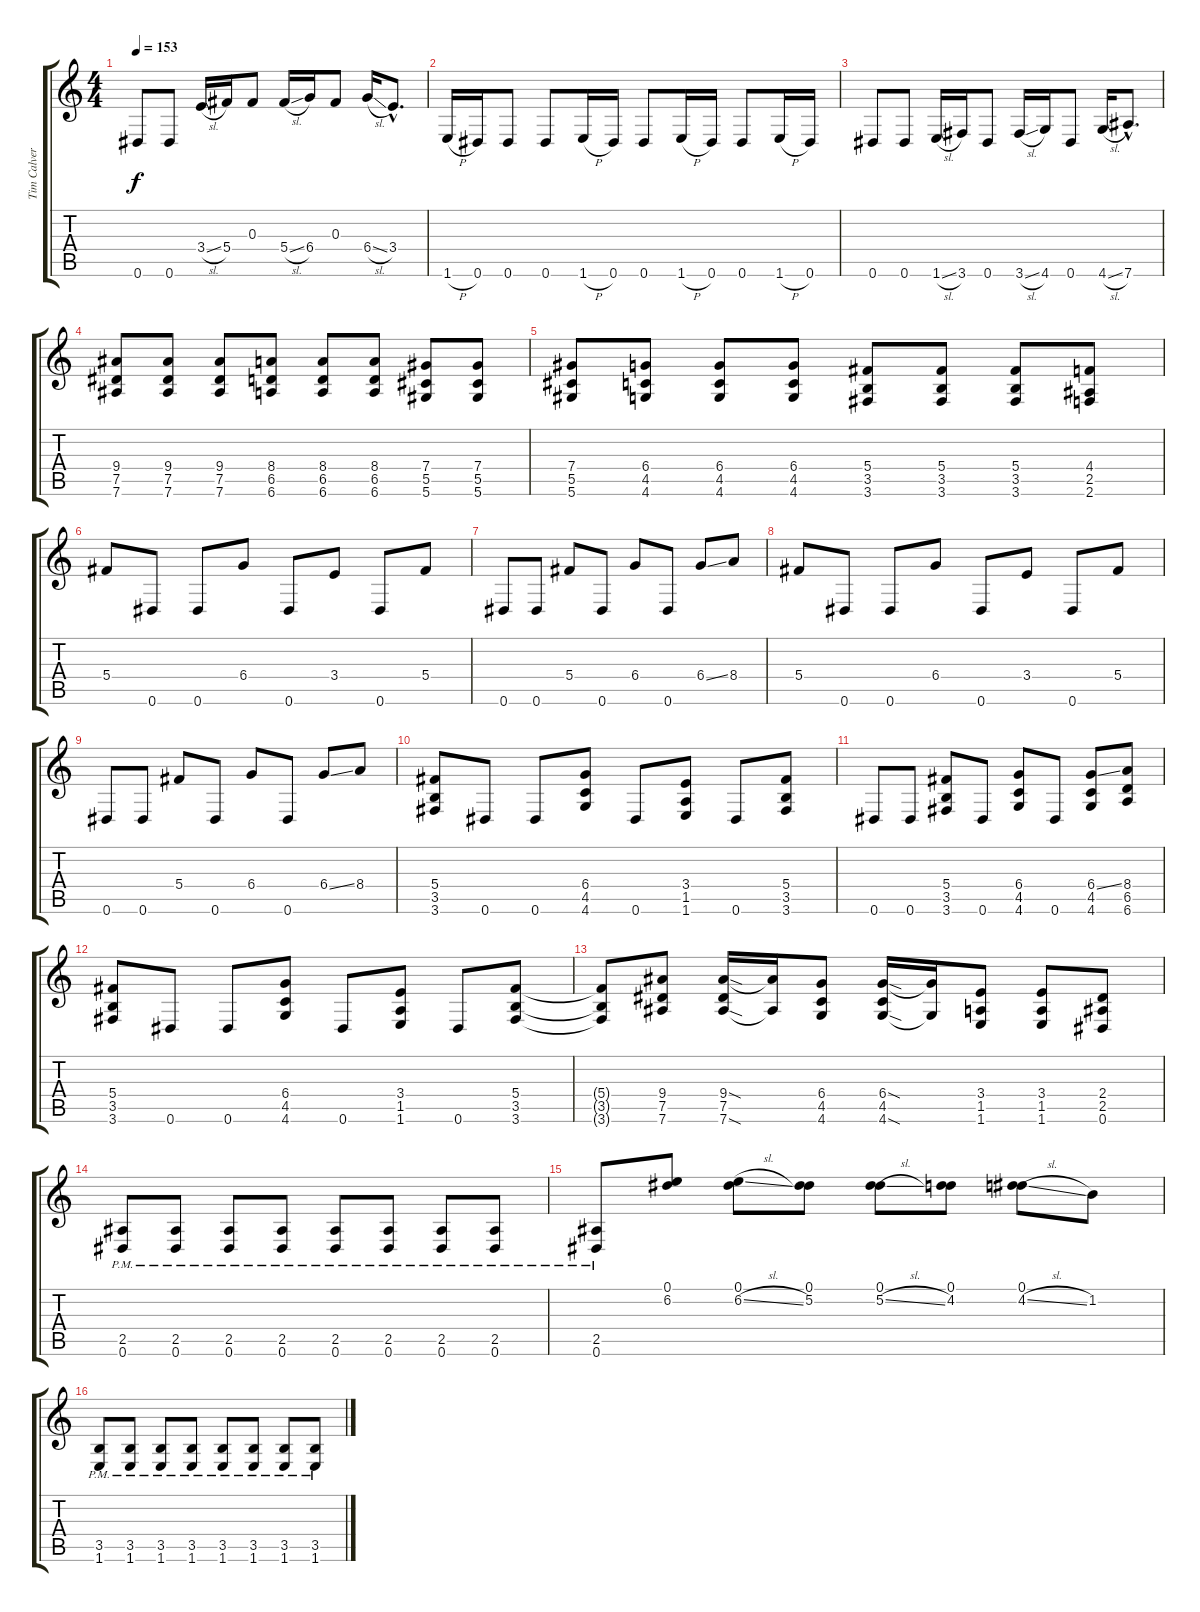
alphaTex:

\track ("Tim Calvert" "Tim Calver") {instrument distortionguitar}
\staff {score tabs}
\tuning (Eb4 Bb3 Gb3 Db3 Ab2 Eb2) {hide}
\ts (4 4)
\tempo 153
\clef g2
\ks c
0.6.8{dy f} 0.6.8 3.4{sl}.16 5.4.16 0.3.8 5.4{sl}.16 6.4.16 0.3.8 6.4{sl}.16 3.4{hac}.8{d} |
1.6{h}.16 0.6.16 0.6.8 0.6.8 1.6{h}.16 0.6.16 0.6.8 1.6{h}.16 0.6.16 0.6.8 1.6{h}.16 0.6.16 |
0.6.8 0.6.8 1.6{sl}.16 3.6.16 0.6.8 3.6{sl}.16 4.6.16 0.6.8 4.6{sl}.16 7.6{hac}.8{d} |
(9.4 7.5 7.6).8 (9.4 7.5 7.6).8 (9.4 7.5 7.6).8 (8.4 6.5 6.6).8 (8.4 6.5 6.6).8 (8.4 6.5 6.6).8 (7.4 5.5 5.6).8 (7.4 5.5 5.6).8 |
(7.4 5.5 5.6).8 (6.4 4.5 4.6).8 (6.4 4.5 4.6).8 (6.4 4.5 4.6).8 (5.4 3.5 3.6).8 (5.4 3.5 3.6).8 (5.4 3.5 3.6).8 (4.4 2.5 2.6).8 |
5.4.8 0.6.8 0.6.8 6.4.8 0.6.8 3.4.8 0.6.8 5.4.8 |
0.6.8 0.6.8 5.4.8 0.6.8 6.4.8 0.6.8 6.4{ss}.8 8.4.8 |
5.4.8 0.6.8 0.6.8 6.4.8 0.6.8 3.4.8 0.6.8 5.4.8 |
0.6.8 0.6.8 5.4.8 0.6.8 6.4.8 0.6.8 6.4{ss}.8 8.4.8 |
(5.4 3.5 3.6).8 0.6.8 0.6.8 (6.4 4.5 4.6).8 0.6.8 (3.4 1.5 1.6).8 0.6.8 (5.4 3.5 3.6).8 |
0.6.8 0.6.8 (5.4 3.5 3.6).8 0.6.8 (6.4 4.5 4.6).8 0.6.8 (6.4{ss} 4.5 4.6).8 (8.4 6.5 6.6).8 |
(5.4 3.5 3.6).8 0.6.8 0.6.8 (6.4 4.5 4.6).8 0.6.8 (3.4 1.5 1.6).8 0.6.8 (5.4 3.5 3.6).8 |
(5.4{t} 3.5{t} 3.6{t}).8 (9.4 7.5 7.6).8 (9.4{sod} 7.5 7.6{sod}).16 (9.4{t} 7.6{t}).16 (6.4 4.5 4.6).8 (6.4{sod} 4.5 4.6{sod}).16 (6.4{t} 4.6{t}).16 (3.4 1.5 1.6).8 (3.4 1.5 1.6).8 (2.4 2.5 0.6).8 |
(2.5{pm} 0.6{pm}).8 (2.5{pm} 0.6{pm}).8 (2.5{pm} 0.6{pm}).8 (2.5{pm} 0.6{pm}).8 (2.5{pm} 0.6{pm}).8 (2.5{pm} 0.6{pm}).8 (2.5{pm} 0.6{pm}).8 (2.5{pm} 0.6{pm}).8 |
(2.5{pm} 0.6{pm}).8 (0.1 6.2).8 (0.1 6.2{sl}).8 (0.1 5.2).8 (0.1 5.2{sl}).8 (0.1 4.2).8 (0.1 4.2{sl}).8 1.2.8 |
(3.5{pm} 1.6{pm}).8 (3.5{pm} 1.6{pm}).8 (3.5{pm} 1.6{pm}).8 (3.5{pm} 1.6{pm}).8 (3.5{pm} 1.6{pm}).8 (3.5{pm} 1.6{pm}).8 (3.5{pm} 1.6{pm}).8 (3.5{pm} 1.6{pm}).8
